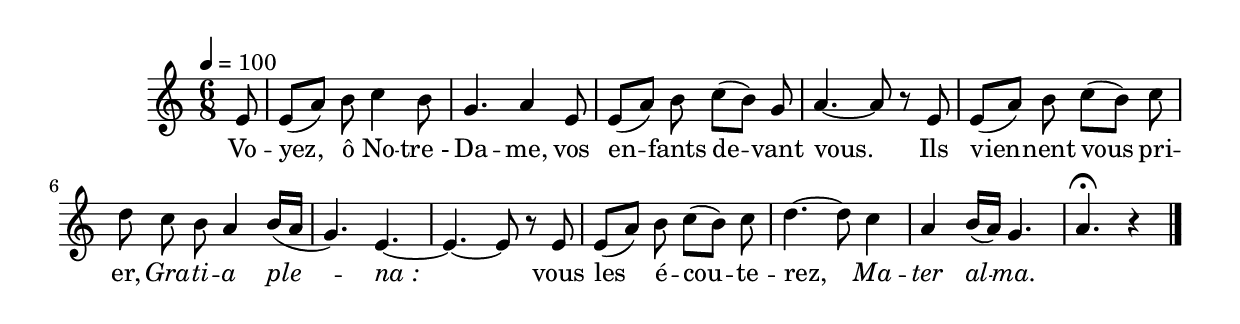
\version "2.16"
\language "français"

\header {
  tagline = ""
  composer = ""
}

MetriqueArmure = {
  \tempo 4=100
  \time 6/8
  \key do \major
}

italique = { \override Score . LyricText #'font-shape = #'italic }

roman = { \override Score . LyricText #'font-shape = #'roman }

MusiqueI = \relative do' {
  \partial 8
  mi8 | mi8[( la]) si do4 si8 | sol4. la4
  mi8 | mi8[( la]) si do[( si]) sol | la4.~ la8 r
  mi8 | mi8[( la]) si do[( si]) do | re8
  do8 si la4 si16[( la] | sol4.) mi~ | mi4.~ mi8 r
  mi8 | mi8[( la]) si do[( si]) do | re4.~ re8
  do4 | la4 si16[( la]) sol4. | la4.\fermata r4 \bar "|."
}

%MusiqueII = \relative do'' {
%}

ParolesI = \lyricmode {
  Vo -- yez, ô No -- tre_- Da -- me,
  vos en -- fants de -- vant vous.
  Ils vien -- nent vous pri -- er,
  \italique
  Gra -- ti -- a ple -- na :
  \roman
  vous les é -- cou -- te -- rez,
  \italique
  Ma -- ter al -- ma.
}

\score{
  <<
    \new Staff <<
      \set Staff.midiInstrument = "flute"
      \set Staff.autoBeaming = ##f
      \override Score.PaperColumn #'keep-inside-line = ##t
      \MetriqueArmure
      \new Voice = "I" {%\voiceOne
        \MusiqueI
      }
      \new Lyrics \lyricsto I {
        \ParolesI
      }
%      \new Voice = "II" {\voiceTwo
%        \MusiqueII
%      }
    >>
  >>
  \layout{}
  \midi{}
}
